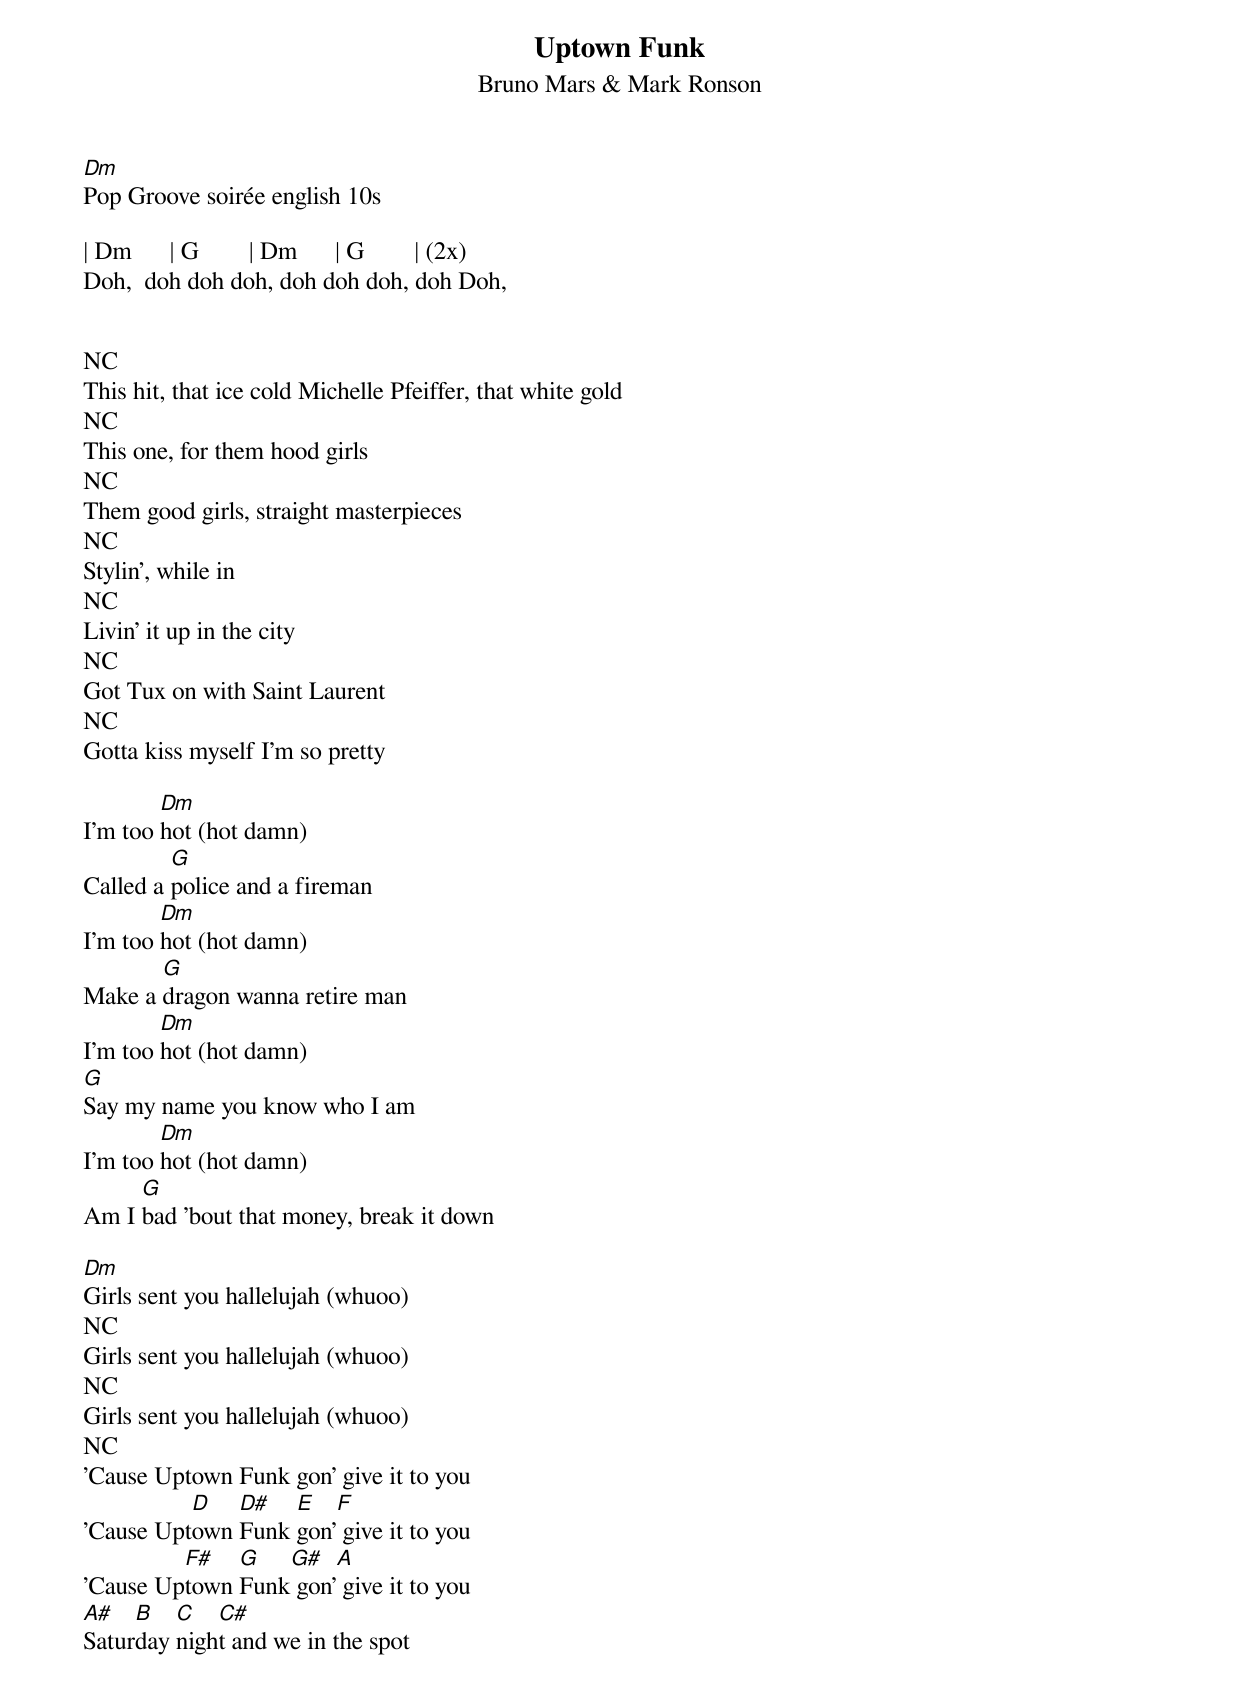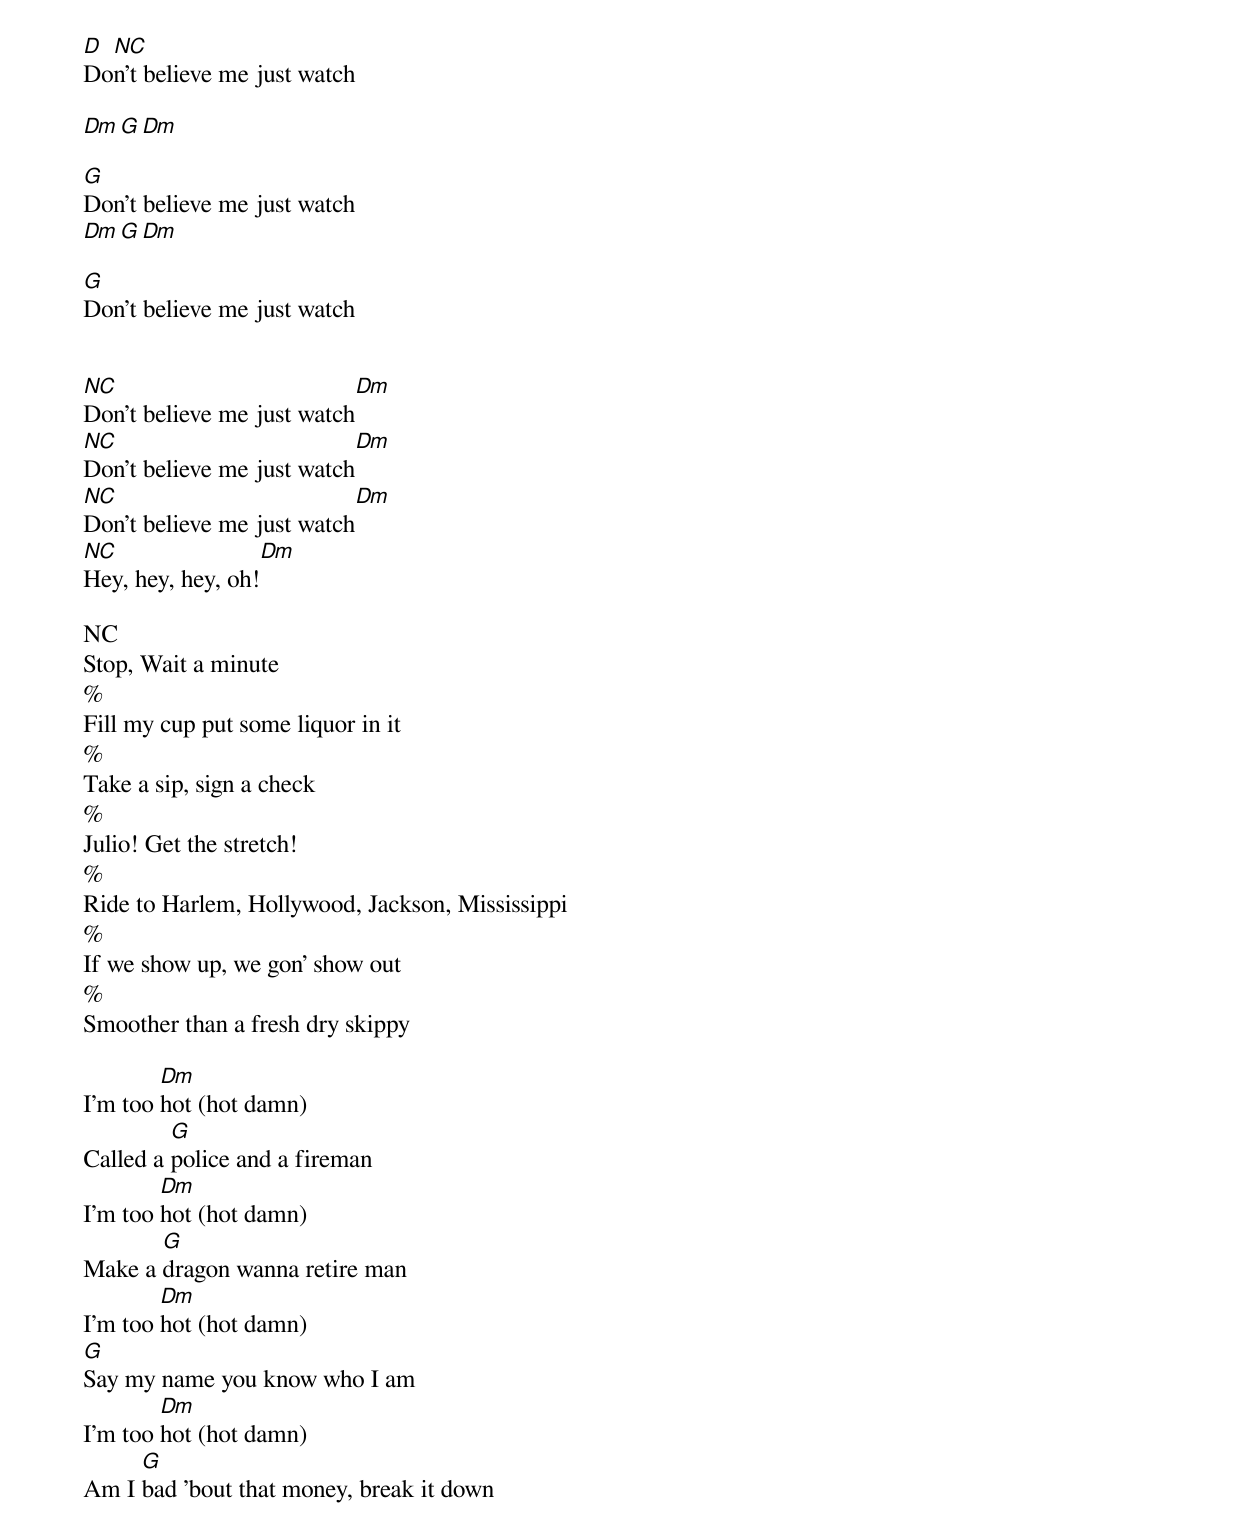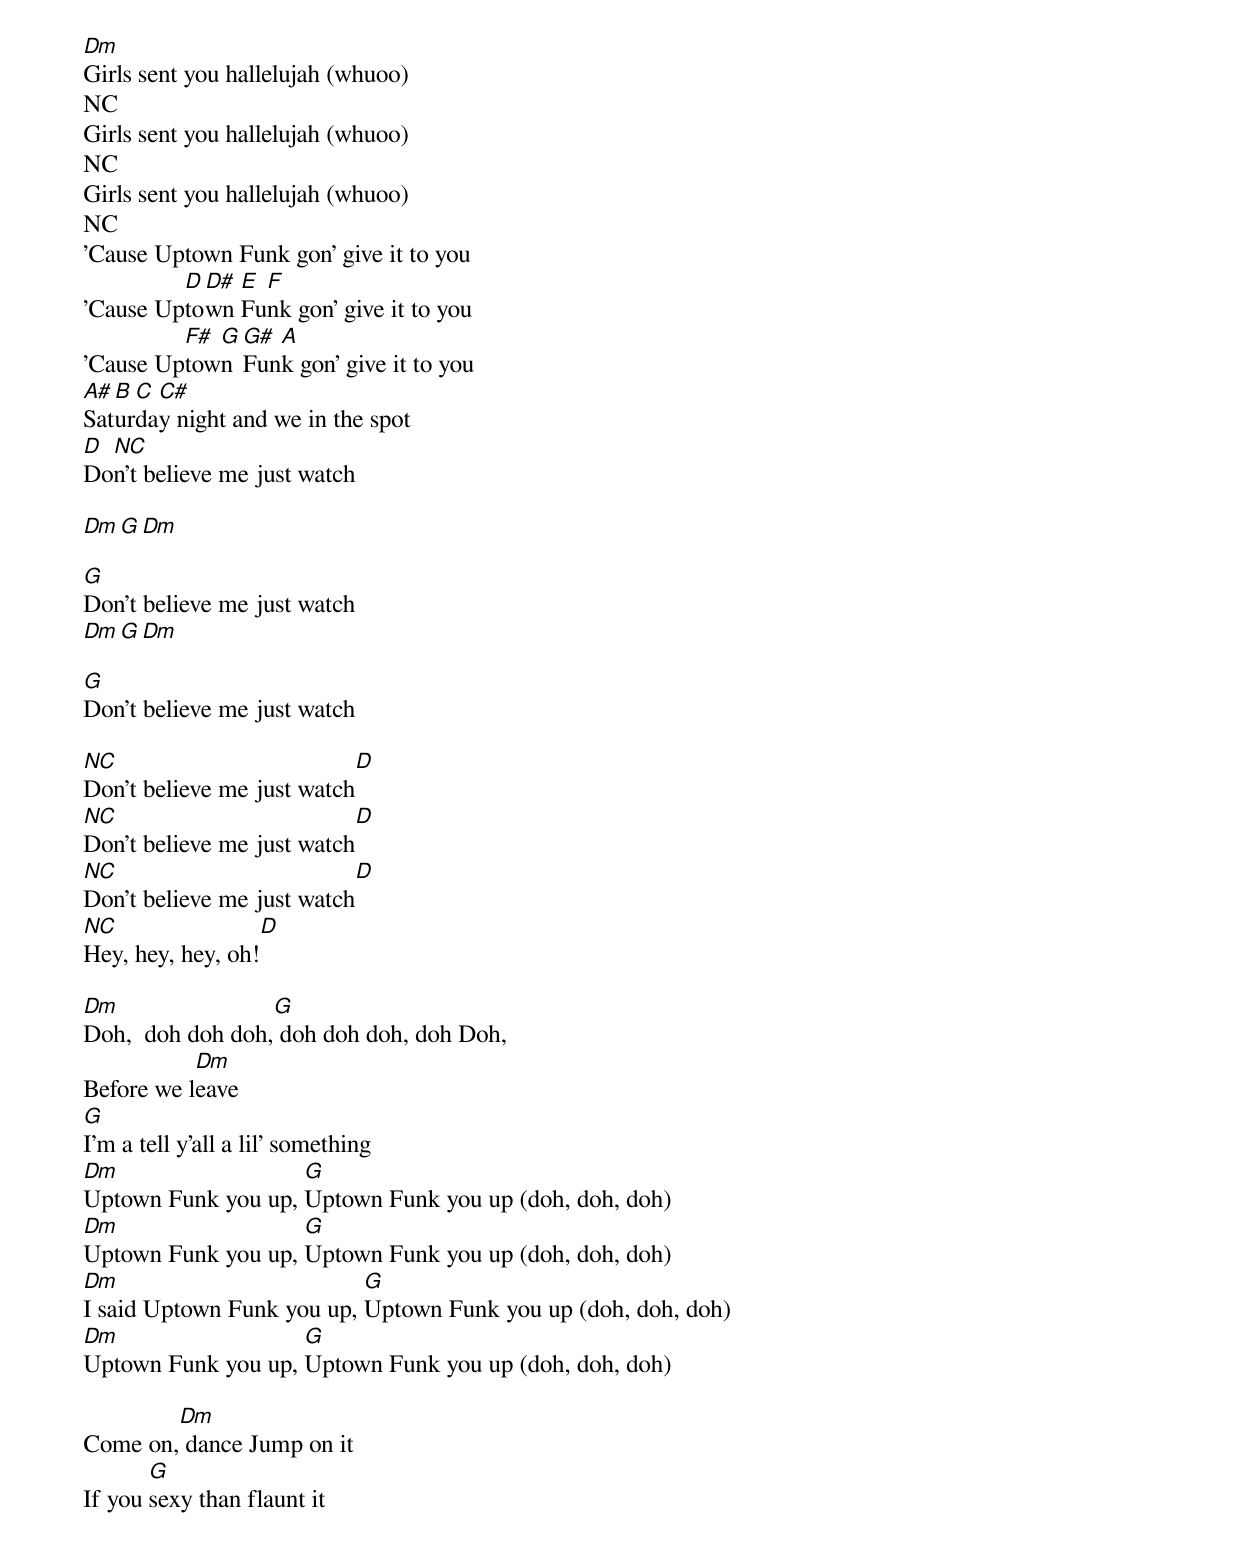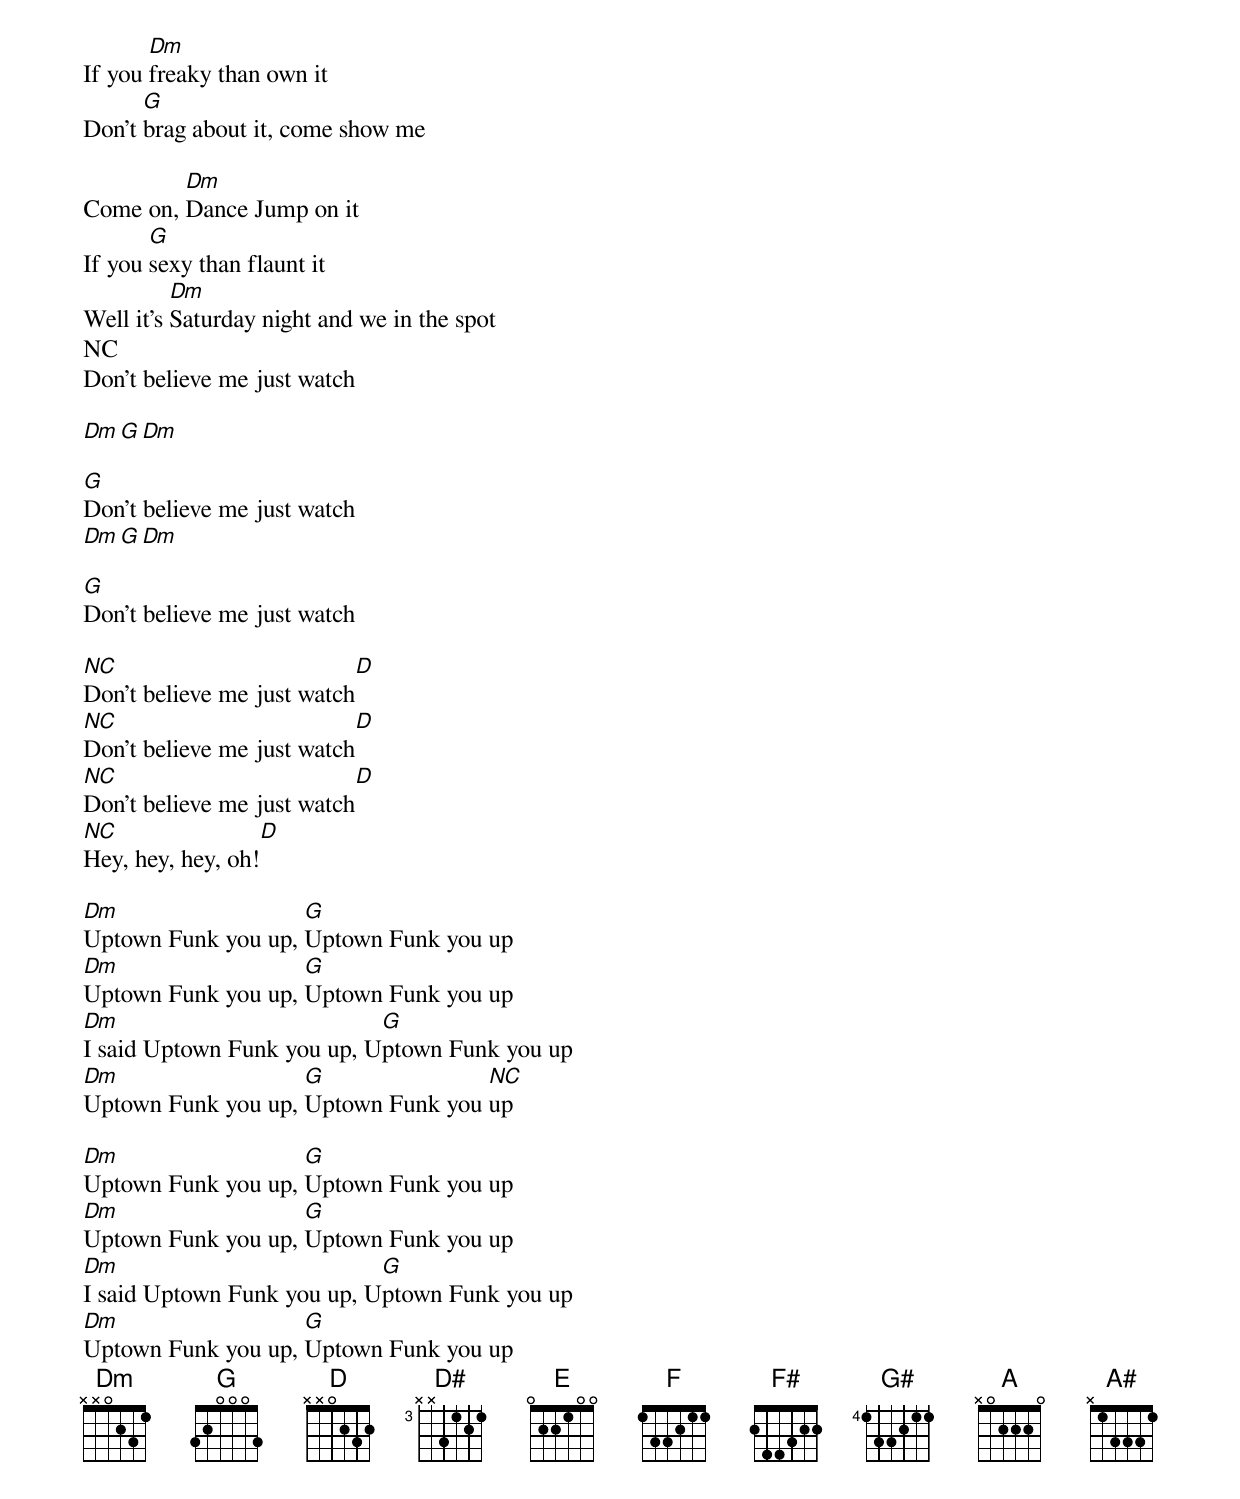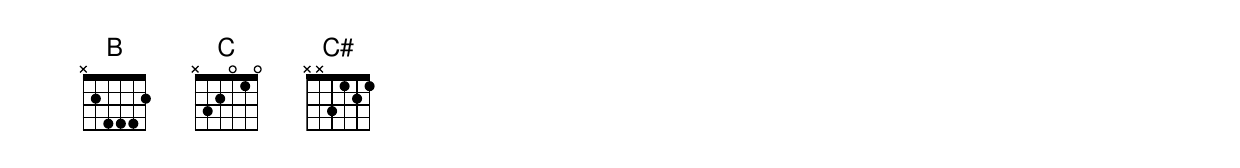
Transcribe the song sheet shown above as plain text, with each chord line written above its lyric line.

Uptown Funk
Bruno Mars & Mark Ronson
Dm
Pop Groove soirée english 10s

| Dm      | G        | Dm      | G        | (2x)
Doh,  doh doh doh, doh doh doh, doh Doh,


NC
This hit, that ice cold Michelle Pfeiffer, that white gold
NC
This one, for them hood girls
NC
Them good girls, straight masterpieces
NC
Stylin', while in
NC
Livin' it up in the city
NC
Got Tux on with Saint Laurent
NC
Gotta kiss myself I'm so pretty

        Dm
I'm too hot (hot damn)
         G
Called a police and a fireman
        Dm
I'm too hot (hot damn)
       G
Make a dragon wanna retire man
        Dm
I'm too hot (hot damn)
G
Say my name you know who I am
        Dm
I'm too hot (hot damn)
     G
Am I bad 'bout that money, break it down

Dm
Girls sent you hallelujah (whuoo)
NC
Girls sent you hallelujah (whuoo)
NC
Girls sent you hallelujah (whuoo)
NC
'Cause Uptown Funk gon' give it to you
          D   D#   E   F
'Cause Uptown Funk gon' give it to you
         F#   G   G#   A
'Cause Uptown Funk gon' give it to you
A#   B   C   C#
Saturday night and we in the spot
D NC
Don't believe me just watch

Dm                G       Dm

G
Don't believe me just watch
Dm                G       Dm

G
Don't believe me just watch


NC                         Dm
Don't believe me just watch
NC                         Dm
Don't believe me just watch
NC                         Dm
Don't believe me just watch
NC                         Dm
Hey, hey, hey, oh!

NC
Stop, Wait a minute
%
Fill my cup put some liquor in it
%
Take a sip, sign a check
%
Julio! Get the stretch!
%
Ride to Harlem, Hollywood, Jackson, Mississippi
%
If we show up, we gon' show out
%
Smoother than a fresh dry skippy

        Dm
I'm too hot (hot damn)
         G
Called a police and a fireman
        Dm
I'm too hot (hot damn)
       G
Make a dragon wanna retire man
        Dm
I'm too hot (hot damn)
G
Say my name you know who I am
        Dm
I'm too hot (hot damn)
     G
Am I bad 'bout that money, break it down

Dm
Girls sent you hallelujah (whuoo)
NC
Girls sent you hallelujah (whuoo)
NC
Girls sent you hallelujah (whuoo)
NC
'Cause Uptown Funk gon' give it to you
         D D# E F
'Cause Uptown Funk gon' give it to you
         F# G G# A
'Cause Uptown Funk gon' give it to you
A# B C C#
Saturday night and we in the spot
D NC
Don't believe me just watch

Dm                G       Dm

G
Don't believe me just watch
Dm                G       Dm

G
Don't believe me just watch

NC                         D
Don't believe me just watch
NC                         D
Don't believe me just watch
NC                         D
Don't believe me just watch
NC                         D
Hey, hey, hey, oh!

Dm                G
Doh,  doh doh doh, doh doh doh, doh Doh,
           Dm
Before we leave
G
I'm a tell y'all a lil' something
Dm                  G
Uptown Funk you up, Uptown Funk you up (doh, doh, doh)
Dm                  G
Uptown Funk you up, Uptown Funk you up (doh, doh, doh)
Dm                         G
I said Uptown Funk you up, Uptown Funk you up (doh, doh, doh)
Dm                  G
Uptown Funk you up, Uptown Funk you up (doh, doh, doh)

        Dm
Come on, dance Jump on it
       G
If you sexy than flaunt it
       Dm
If you freaky than own it
      G
Don't brag about it, come show me

         Dm
Come on, Dance Jump on it
       G
If you sexy than flaunt it
          Dm
Well it's Saturday night and we in the spot
NC
Don't believe me just watch

Dm                G       Dm

G
Don't believe me just watch
Dm                G       Dm

G
Don't believe me just watch

NC                         D
Don't believe me just watch
NC                         D
Don't believe me just watch
NC                         D
Don't believe me just watch
NC                         D
Hey, hey, hey, oh!

Dm                  G
Uptown Funk you up, Uptown Funk you up
Dm                  G
Uptown Funk you up, Uptown Funk you up
Dm                          G
I said Uptown Funk you up, Uptown Funk you up
Dm                  G               NC
Uptown Funk you up, Uptown Funk you up

Dm                  G
Uptown Funk you up, Uptown Funk you up
Dm                  G
Uptown Funk you up, Uptown Funk you up
Dm                          G
I said Uptown Funk you up, Uptown Funk you up
Dm                  G
Uptown Funk you up, Uptown Funk you up
